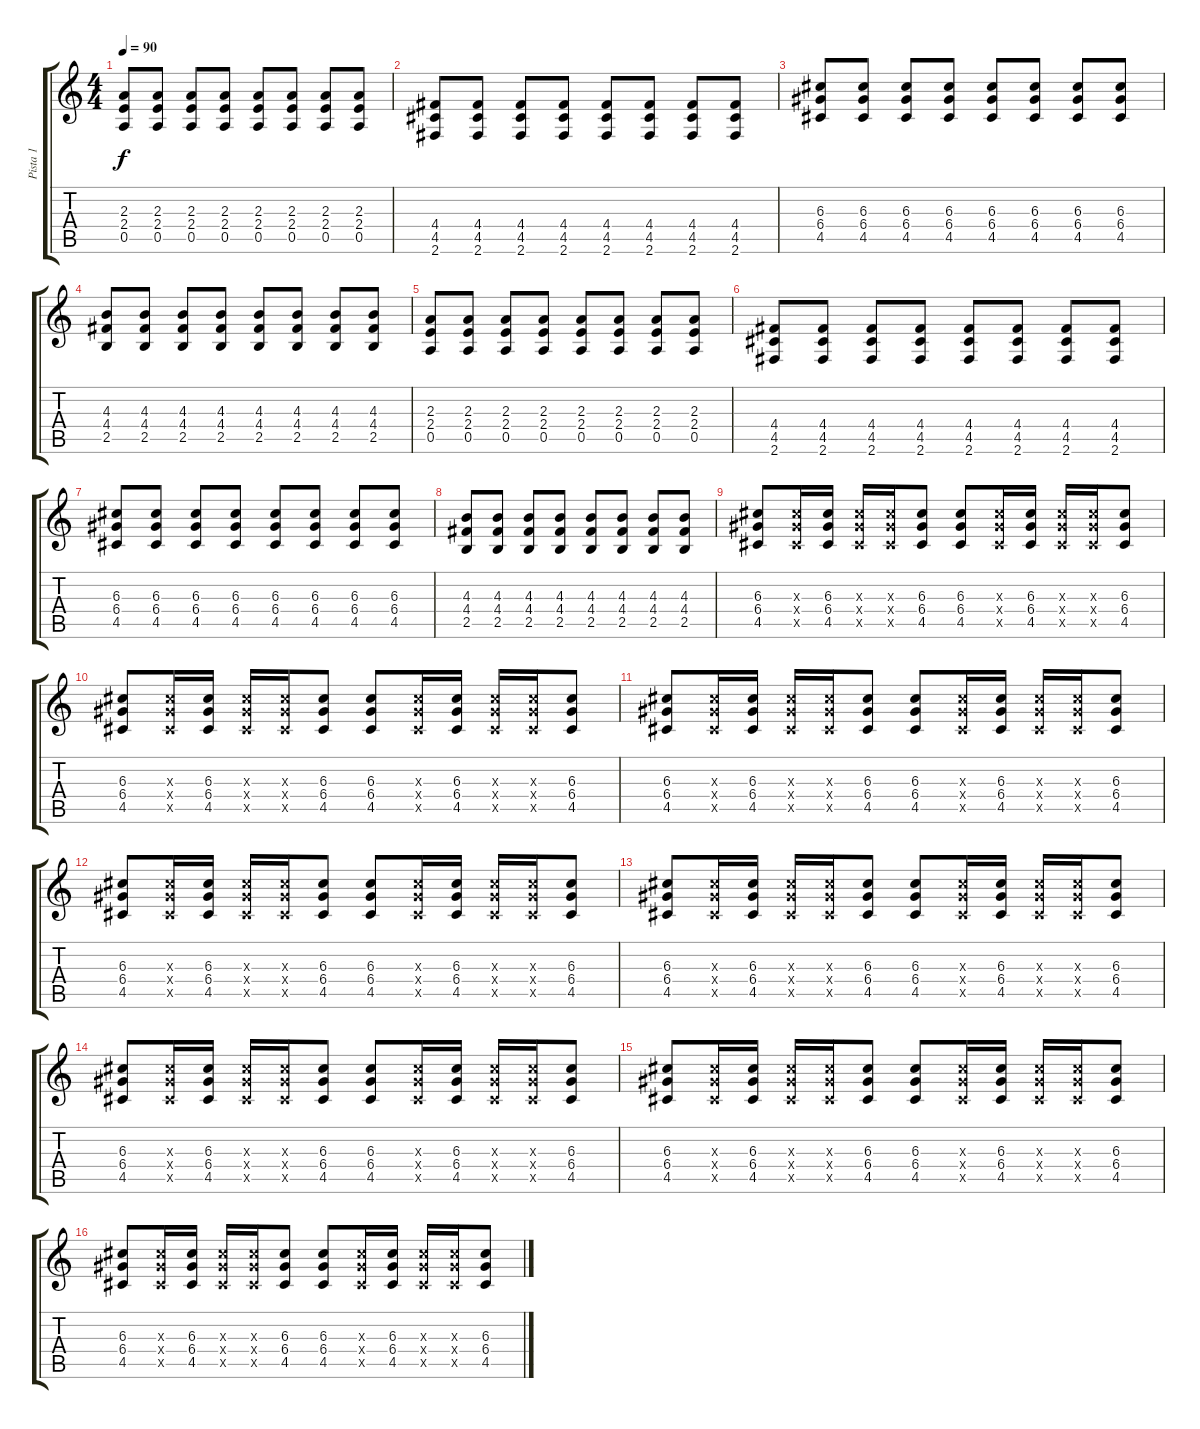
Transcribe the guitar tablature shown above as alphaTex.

\track ("Pista 1" "Pista 1") {instrument acousticguitarsteel}
\staff {score tabs}
\tuning (E4 B3 G3 D3 A2 E2) {hide}
\ts (4 4)
\tempo 90
\clef g2
\ks c
(2.3 2.4 0.5).8{dy f} (2.3 2.4 0.5).8 (2.3 2.4 0.5).8 (2.3 2.4 0.5).8 (2.3 2.4 0.5).8 (2.3 2.4 0.5).8 (2.3 2.4 0.5).8 (2.3 2.4 0.5).8 |
(4.4 4.5 2.6).8 (4.4 4.5 2.6).8 (4.4 4.5 2.6).8 (4.4 4.5 2.6).8 (4.4 4.5 2.6).8 (4.4 4.5 2.6).8 (4.4 4.5 2.6).8 (4.4 4.5 2.6).8 |
(6.3 6.4 4.5).8 (6.3 6.4 4.5).8 (6.3 6.4 4.5).8 (6.3 6.4 4.5).8 (6.3 6.4 4.5).8 (6.3 6.4 4.5).8 (6.3 6.4 4.5).8 (6.3 6.4 4.5).8 |
(4.3 4.4 2.5).8 (4.3 4.4 2.5).8 (4.3 4.4 2.5).8 (4.3 4.4 2.5).8 (4.3 4.4 2.5).8 (4.3 4.4 2.5).8 (4.3 4.4 2.5).8 (4.3 4.4 2.5).8 |
(2.3 2.4 0.5).8 (2.3 2.4 0.5).8 (2.3 2.4 0.5).8 (2.3 2.4 0.5).8 (2.3 2.4 0.5).8 (2.3 2.4 0.5).8 (2.3 2.4 0.5).8 (2.3 2.4 0.5).8 |
(4.4 4.5 2.6).8 (4.4 4.5 2.6).8 (4.4 4.5 2.6).8 (4.4 4.5 2.6).8 (4.4 4.5 2.6).8 (4.4 4.5 2.6).8 (4.4 4.5 2.6).8 (4.4 4.5 2.6).8 |
(6.3 6.4 4.5).8 (6.3 6.4 4.5).8 (6.3 6.4 4.5).8 (6.3 6.4 4.5).8 (6.3 6.4 4.5).8 (6.3 6.4 4.5).8 (6.3 6.4 4.5).8 (6.3 6.4 4.5).8 |
(4.3 4.4 2.5).8 (4.3 4.4 2.5).8 (4.3 4.4 2.5).8 (4.3 4.4 2.5).8 (4.3 4.4 2.5).8 (4.3 4.4 2.5).8 (4.3 4.4 2.5).8 (4.3 4.4 2.5).8 |
(6.3 6.4 4.5).8 (6.3{x} 6.4{x} 4.5{x}).16 (6.3 6.4 4.5).16 (6.3{x} 6.4{x} 4.5{x}).16 (6.3{x} 6.4{x} 4.5{x}).16 (6.3 6.4 4.5).8 (6.3 6.4 4.5).8 (6.3{x} 6.4{x} 4.5{x}).16 (6.3 6.4 4.5).16 (6.3{x} 6.4{x} 4.5{x}).16 (6.3{x} 6.4{x} 4.5{x}).16 (6.3 6.4 4.5).8 |
(6.3 6.4 4.5).8 (6.3{x} 6.4{x} 4.5{x}).16 (6.3 6.4 4.5).16 (6.3{x} 6.4{x} 4.5{x}).16 (6.3{x} 6.4{x} 4.5{x}).16 (6.3 6.4 4.5).8 (6.3 6.4 4.5).8 (6.3{x} 6.4{x} 4.5{x}).16 (6.3 6.4 4.5).16 (6.3{x} 6.4{x} 4.5{x}).16 (6.3{x} 6.4{x} 4.5{x}).16 (6.3 6.4 4.5).8 |
(6.3 6.4 4.5).8 (6.3{x} 6.4{x} 4.5{x}).16 (6.3 6.4 4.5).16 (6.3{x} 6.4{x} 4.5{x}).16 (6.3{x} 6.4{x} 4.5{x}).16 (6.3 6.4 4.5).8 (6.3 6.4 4.5).8 (6.3{x} 6.4{x} 4.5{x}).16 (6.3 6.4 4.5).16 (6.3{x} 6.4{x} 4.5{x}).16 (6.3{x} 6.4{x} 4.5{x}).16 (6.3 6.4 4.5).8 |
(6.3 6.4 4.5).8 (6.3{x} 6.4{x} 4.5{x}).16 (6.3 6.4 4.5).16 (6.3{x} 6.4{x} 4.5{x}).16 (6.3{x} 6.4{x} 4.5{x}).16 (6.3 6.4 4.5).8 (6.3 6.4 4.5).8 (6.3{x} 6.4{x} 4.5{x}).16 (6.3 6.4 4.5).16 (6.3{x} 6.4{x} 4.5{x}).16 (6.3{x} 6.4{x} 4.5{x}).16 (6.3 6.4 4.5).8 |
(6.3 6.4 4.5).8 (6.3{x} 6.4{x} 4.5{x}).16 (6.3 6.4 4.5).16 (6.3{x} 6.4{x} 4.5{x}).16 (6.3{x} 6.4{x} 4.5{x}).16 (6.3 6.4 4.5).8 (6.3 6.4 4.5).8 (6.3{x} 6.4{x} 4.5{x}).16 (6.3 6.4 4.5).16 (6.3{x} 6.4{x} 4.5{x}).16 (6.3{x} 6.4{x} 4.5{x}).16 (6.3 6.4 4.5).8 |
(6.3 6.4 4.5).8 (6.3{x} 6.4{x} 4.5{x}).16 (6.3 6.4 4.5).16 (6.3{x} 6.4{x} 4.5{x}).16 (6.3{x} 6.4{x} 4.5{x}).16 (6.3 6.4 4.5).8 (6.3 6.4 4.5).8 (6.3{x} 6.4{x} 4.5{x}).16 (6.3 6.4 4.5).16 (6.3{x} 6.4{x} 4.5{x}).16 (6.3{x} 6.4{x} 4.5{x}).16 (6.3 6.4 4.5).8 |
(6.3 6.4 4.5).8 (6.3{x} 6.4{x} 4.5{x}).16 (6.3 6.4 4.5).16 (6.3{x} 6.4{x} 4.5{x}).16 (6.3{x} 6.4{x} 4.5{x}).16 (6.3 6.4 4.5).8 (6.3 6.4 4.5).8 (6.3{x} 6.4{x} 4.5{x}).16 (6.3 6.4 4.5).16 (6.3{x} 6.4{x} 4.5{x}).16 (6.3{x} 6.4{x} 4.5{x}).16 (6.3 6.4 4.5).8 |
(6.3 6.4 4.5).8 (6.3{x} 6.4{x} 4.5{x}).16 (6.3 6.4 4.5).16 (6.3{x} 6.4{x} 4.5{x}).16 (6.3{x} 6.4{x} 4.5{x}).16 (6.3 6.4 4.5).8 (6.3 6.4 4.5).8 (6.3{x} 6.4{x} 4.5{x}).16 (6.3 6.4 4.5).16 (6.3{x} 6.4{x} 4.5{x}).16 (6.3{x} 6.4{x} 4.5{x}).16 (6.3 6.4 4.5).8
